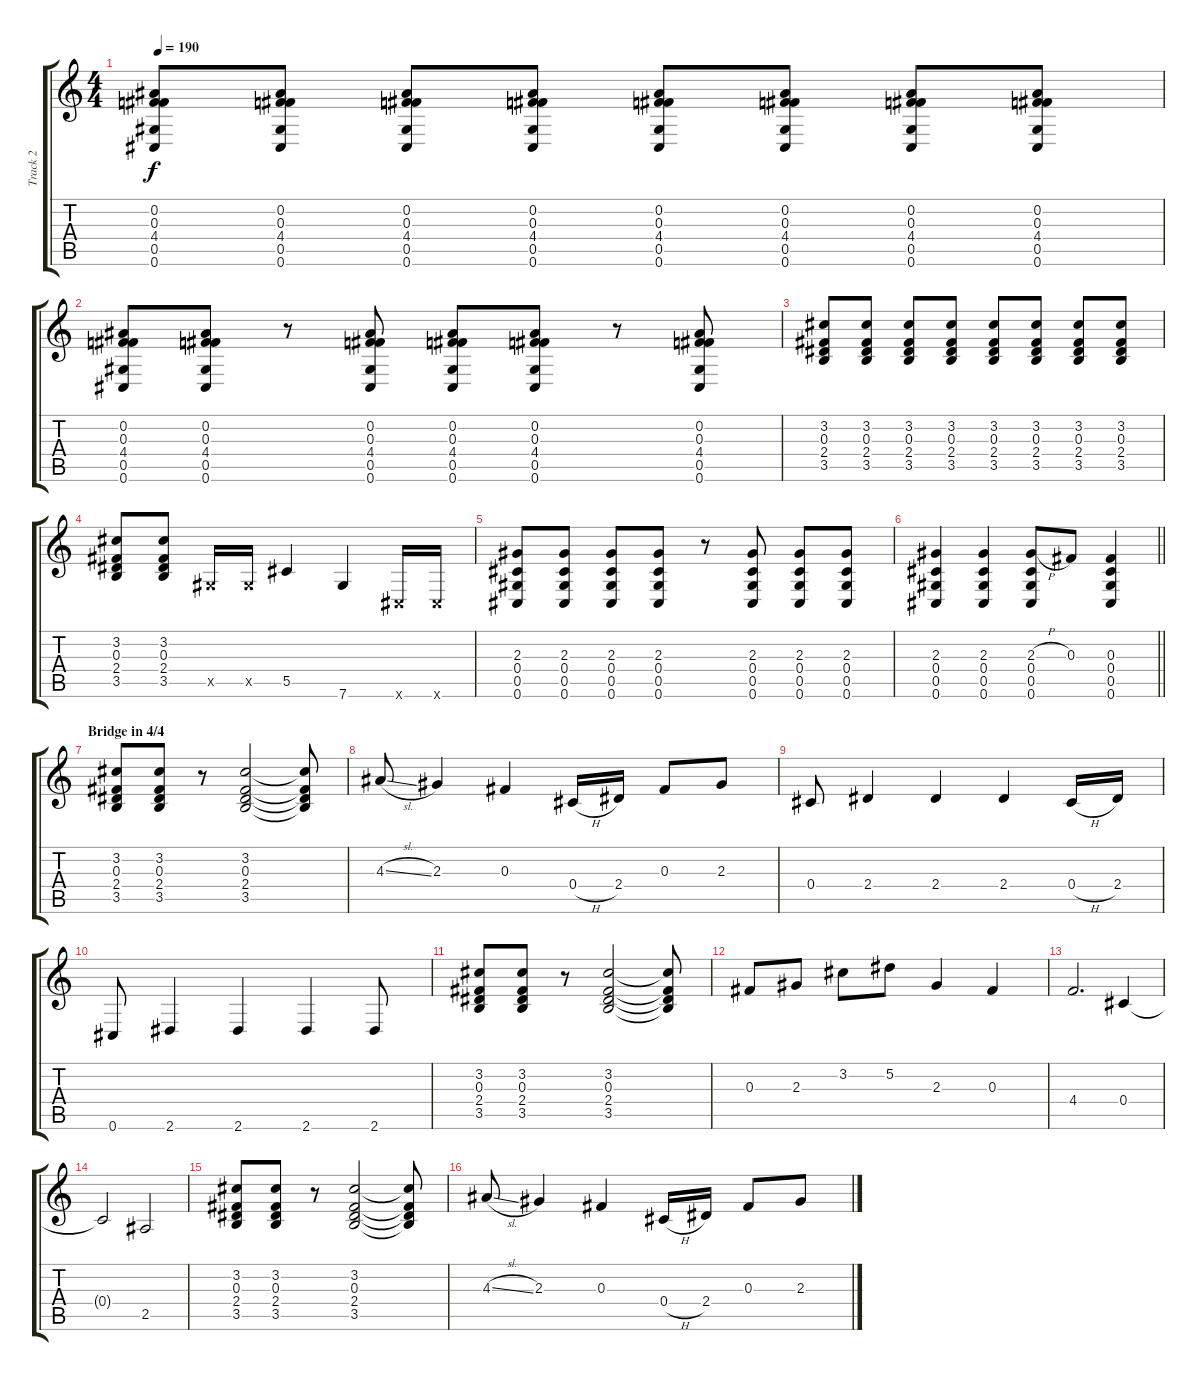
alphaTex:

\track ("Track 2" "Track 2") {instrument distortionguitar}
\staff {score tabs}
\tuning (Eb4 Bb3 Gb3 Db3 Ab2 Db2) {hide}
\ts (4 4)
\tempo 190
\clef g2
\ks c
(0.2 0.3 4.4 0.5 0.6).8{dy f} (0.2 0.3 4.4 0.5 0.6).8 (0.2 0.3 4.4 0.5 0.6).8 (0.2 0.3 4.4 0.5 0.6).8 (0.2 0.3 4.4 0.5 0.6).8 (0.2 0.3 4.4 0.5 0.6).8 (0.2 0.3 4.4 0.5 0.6).8 (0.2 0.3 4.4 0.5 0.6).8 |
(0.2 0.3 4.4 0.5 0.6).8 (0.2 0.3 4.4 0.5 0.6).8 r.8 (0.2 0.3 4.4 0.5 0.6).8 (0.2 0.3 4.4 0.5 0.6).8 (0.2 0.3 4.4 0.5 0.6).8 r.8 (0.2 0.3 4.4 0.5 0.6).8 |
(3.2 0.3 2.4 3.5).8 (3.2 0.3 2.4 3.5).8 (3.2 0.3 2.4 3.5).8 (3.2 0.3 2.4 3.5).8 (3.2 0.3 2.4 3.5).8 (3.2 0.3 2.4 3.5).8 (3.2 0.3 2.4 3.5).8 (3.2 0.3 2.4 3.5).8 |
(3.2 0.3 2.4 3.5).8 (3.2 0.3 2.4 3.5).8 0.5{x}.16 0.5{x}.16 5.5.4 7.6.4 0.6{x}.16 0.6{x}.16 |
(2.3 0.4 0.5 0.6).8 (2.3 0.4 0.5 0.6).8 (2.3 0.4 0.5 0.6).8 (2.3 0.4 0.5 0.6).8 r.8 (2.3 0.4 0.5 0.6).8 (2.3 0.4 0.5 0.6).8 (2.3 0.4 0.5 0.6).8 |
\barLineRight lightlight
(2.3 0.4 0.5 0.6).4 (2.3 0.4 0.5 0.6).4 (2.3{h} 0.4 0.5 0.6).8 0.3.8 (0.3 0.4 0.5 0.6).4 |
\section ("" "Bridge in 4/4")
(3.2 0.3 2.4 3.5).8 (3.2 0.3 2.4 3.5).8 r.8 (3.2 0.3 2.4 3.5).2 (3.2{t} 0.3{t} 2.4{t} 3.5{t}).8 |
4.3{sl}.8 2.3.4 0.3.4 0.4{h}.16 2.4.16 0.3.8 2.3.8 |
0.4.8 2.4.4 2.4.4 2.4.4 0.4{h}.16 2.4.16 |
0.6.8 2.6.4 2.6.4 2.6.4 2.6.8 |
(3.2 0.3 2.4 3.5).8 (3.2 0.3 2.4 3.5).8 r.8 (3.2 0.3 2.4 3.5).2 (3.2{t} 0.3{t} 2.4{t} 3.5{t}).8 |
0.3.8 2.3.8 3.2.8 5.2.8 2.3.4 0.3.4 |
4.4.2{d} 0.4.4 |
0.4{t}.2 2.5.2 |
(3.2 0.3 2.4 3.5).8 (3.2 0.3 2.4 3.5).8 r.8 (3.2 0.3 2.4 3.5).2 (3.2{t} 0.3{t} 2.4{t} 3.5{t}).8 |
4.3{sl}.8 2.3.4 0.3.4 0.4{h}.16 2.4.16 0.3.8 2.3.8
